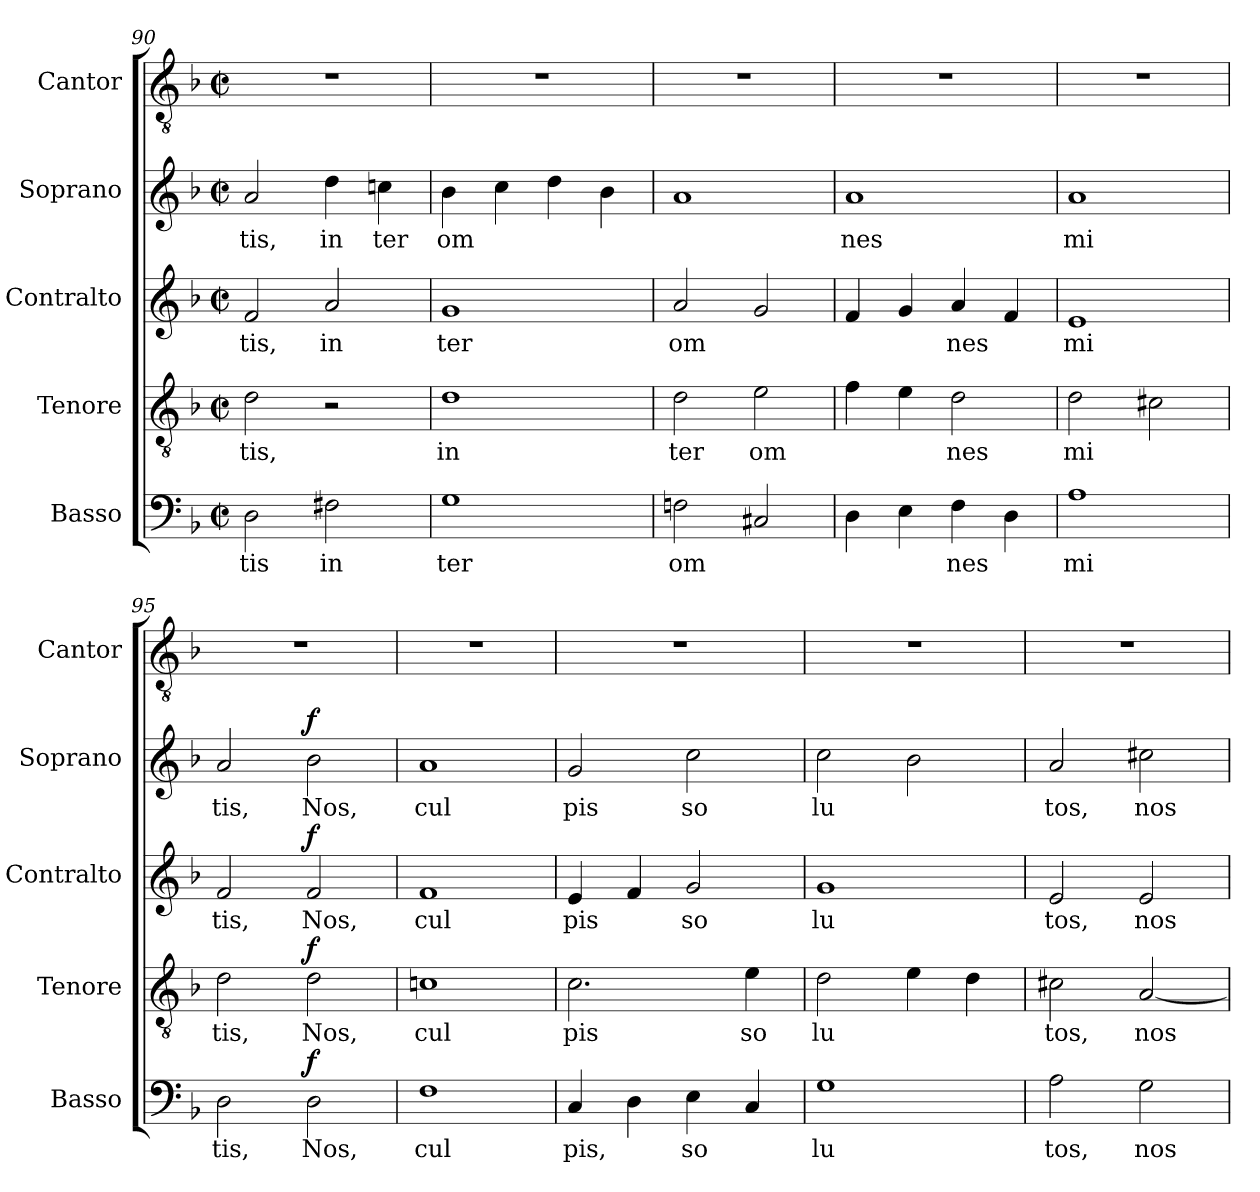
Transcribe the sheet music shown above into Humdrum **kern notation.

**kern	**text	**dynam	**kern	**text	**dynam	**kern	**text	**dynam	**kern	**text	**dynam	**kern
*part5	*part5	*part5	*part4	*part4	*part4	*part3	*part3	*part3	*part2	*part2	*part2	*part1
*staff5	*staff5	*staff5	*staff4	*staff4	*staff4	*staff3	*staff3	*staff3	*staff2	*staff2	*staff2	*staff1
*I"Basso	*	*	*I"Tenore	*	*	*I"Contralto	*	*	*I"Soprano	*	*	*I"Cantor
*I'Basso	*	*	*I'Tenore	*	*	*I'Contralto	*	*	*I'Soprano	*	*	*I'Cantor
*clefF4	*	*	*clefGv2	*	*	*clefG2	*	*	*clefG2	*	*	*clefGv2
*k[b-]	*	*	*k[b-]	*	*	*k[b-]	*	*	*k[b-]	*	*	*k[b-]
*F:	*	*	*F:	*	*	*F:	*	*	*F:	*	*	*F:
*M2/2	*	*	*M2/2	*	*	*M2/2	*	*	*M2/2	*	*	*M2/2
*met(c|)	*	*	*met(c|)	*	*	*met(c|)	*	*	*met(c|)	*	*	*met(c|)
=90	=90	=90	=90	=90	=90	=90	=90	=90	=90	=90	=90	=90
!	!LO:LY:b	!	!	!LO:LY:b	!	!	!LO:LY:b	!	!	!LO:LY:b	!	!
2D\	tis	.	2d\	tis,	.	2f/	tis,	.	2a/	tis,	.	1r
!	!LO:LY:b	!	!	!	!	!	!LO:LY:b	!	!	!LO:LY:b	!	!
2F#X\	in	.	2r	.	.	2a/	in	.	4dd\	in	.	.
!	!	!	!	!	!	!	!	!	!	!LO:LY:b	!	!
.	.	.	.	.	.	.	.	.	4ccn\	ter	.	.
=91	=91	=91	=91	=91	=91	=91	=91	=91	=91	=91	=91	=91
!	!LO:LY:b	!	!	!LO:LY:b	!	!	!LO:LY:b	!	!	!LO:LY:b	!	!
1G	ter	.	1d	in	.	1g	ter	.	4b-\	om	.	1r
.	.	.	.	.	.	.	.	.	4cc\	.	.	.
.	.	.	.	.	.	.	.	.	4dd\	.	.	.
.	.	.	.	.	.	.	.	.	4b-\	.	.	.
!!LO:PB:g=z
=92	=92	=92	=92	=92	=92	=92	=92	=92	=92	=92	=92	=92
!	!LO:LY:b	!	!	!LO:LY:b	!	!	!LO:LY:b	!	!	!	!	!
2Fn\	om	.	2d\	ter	.	2a/	om	.	1a	.	.	1r
!	!	!	!	!LO:LY:b	!	!	!	!	!	!	!	!
2C#X/	.	.	2e\	om	.	2g/	.	.	.	.	.	.
=93	=93	=93	=93	=93	=93	=93	=93	=93	=93	=93	=93	=93
!	!	!	!	!	!	!	!	!	!	!LO:LY:b	!	!
4D\	.	.	4f\	.	.	4f/	.	.	1a	nes	.	1r
4E\	.	.	4e\	.	.	4g/	.	.	.	.	.	.
!	!LO:LY:b	!	!	!LO:LY:b	!	!	!LO:LY:b	!	!	!	!	!
4F\	nes	.	2d\	nes	.	4a/	nes	.	.	.	.	.
4D\	.	.	.	.	.	4f/	.	.	.	.	.	.
=94	=94	=94	=94	=94	=94	=94	=94	=94	=94	=94	=94	=94
!	!LO:LY:b	!	!	!LO:LY:b	!	!	!LO:LY:b	!	!	!LO:LY:b	!	!
1A	mi	.	2d\	mi	.	1e	mi	.	1a	mi	.	1r
.	.	.	2c#X\	.	.	.	.	.	.	.	.	.
=95	=95	=95	=95	=95	=95	=95	=95	=95	=95	=95	=95	=95
!	!LO:LY:b	!	!	!LO:LY:b	!	!	!LO:LY:b	!	!	!LO:LY:b	!	!
2D\	tis,	.	2d\	tis,	.	2f/	tis,	.	2a/	tis,	.	1r
!	!LO:LY:b	!LO:DY:a	!	!LO:LY:b	!LO:DY:a	!	!LO:LY:b	!LO:DY:a	!	!LO:LY:b	!LO:DY:a	!
2D\	Nos,	f	2d\	Nos,	f	2f/	Nos,	f	2b-\	Nos,	f	.
=96	=96	=96	=96	=96	=96	=96	=96	=96	=96	=96	=96	=96
!	!LO:LY:b	!	!	!LO:LY:b	!	!	!LO:LY:b	!	!	!LO:LY:b	!	!
1F	cul	.	1cn	cul	.	1f	cul	.	1a	cul	.	1r
=97	=97	=97	=97	=97	=97	=97	=97	=97	=97	=97	=97	=97
!	!LO:LY:b	!	!	!LO:LY:b	!	!	!LO:LY:b	!	!	!LO:LY:b	!	!
4C/	pis,	.	2.c\	pis	.	4e/	pis	.	2g/	pis	.	1r
4D\	.	.	.	.	.	4f/	.	.	.	.	.	.
!	!LO:LY:b	!	!	!	!	!	!LO:LY:b	!	!	!LO:LY:b	!	!
4E\	so	.	.	.	.	2g/	so	.	2cc\	so	.	.
!	!	!	!	!LO:LY:b	!	!	!	!	!	!	!	!
4C/	.	.	4e\	so	.	.	.	.	.	.	.	.
=98	=98	=98	=98	=98	=98	=98	=98	=98	=98	=98	=98	=98
!	!LO:LY:b	!	!	!LO:LY:b	!	!	!LO:LY:b	!	!	!LO:LY:b	!	!
1G	lu	.	2d\	lu	.	1g	lu	.	2cc\	lu	.	1r
.	.	.	4e\	.	.	.	.	.	2b-\	.	.	.
.	.	.	4d\	.	.	.	.	.	.	.	.	.
!!LO:LB:g=z
=99	=99	=99	=99	=99	=99	=99	=99	=99	=99	=99	=99	=99
!	!LO:LY:b	!	!	!LO:LY:b	!	!	!LO:LY:b	!	!	!LO:LY:b	!	!
2A\	tos,	.	2c#X\	tos,	.	2e/	tos,	.	2a/	tos,	.	1r
!	!LO:LY:b	!	!	!LO:LY:b	!	!	!LO:LY:b	!	!	!LO:LY:b	!	!
2G\	nos	.	[2A/	nos	.	2e/	nos	.	2cc#X\	nos	.	.
=	=	=	=	=	=	=	=	=	=	=	=	=
*-	*-	*-	*-	*-	*-	*-	*-	*-	*-	*-	*-	*-
